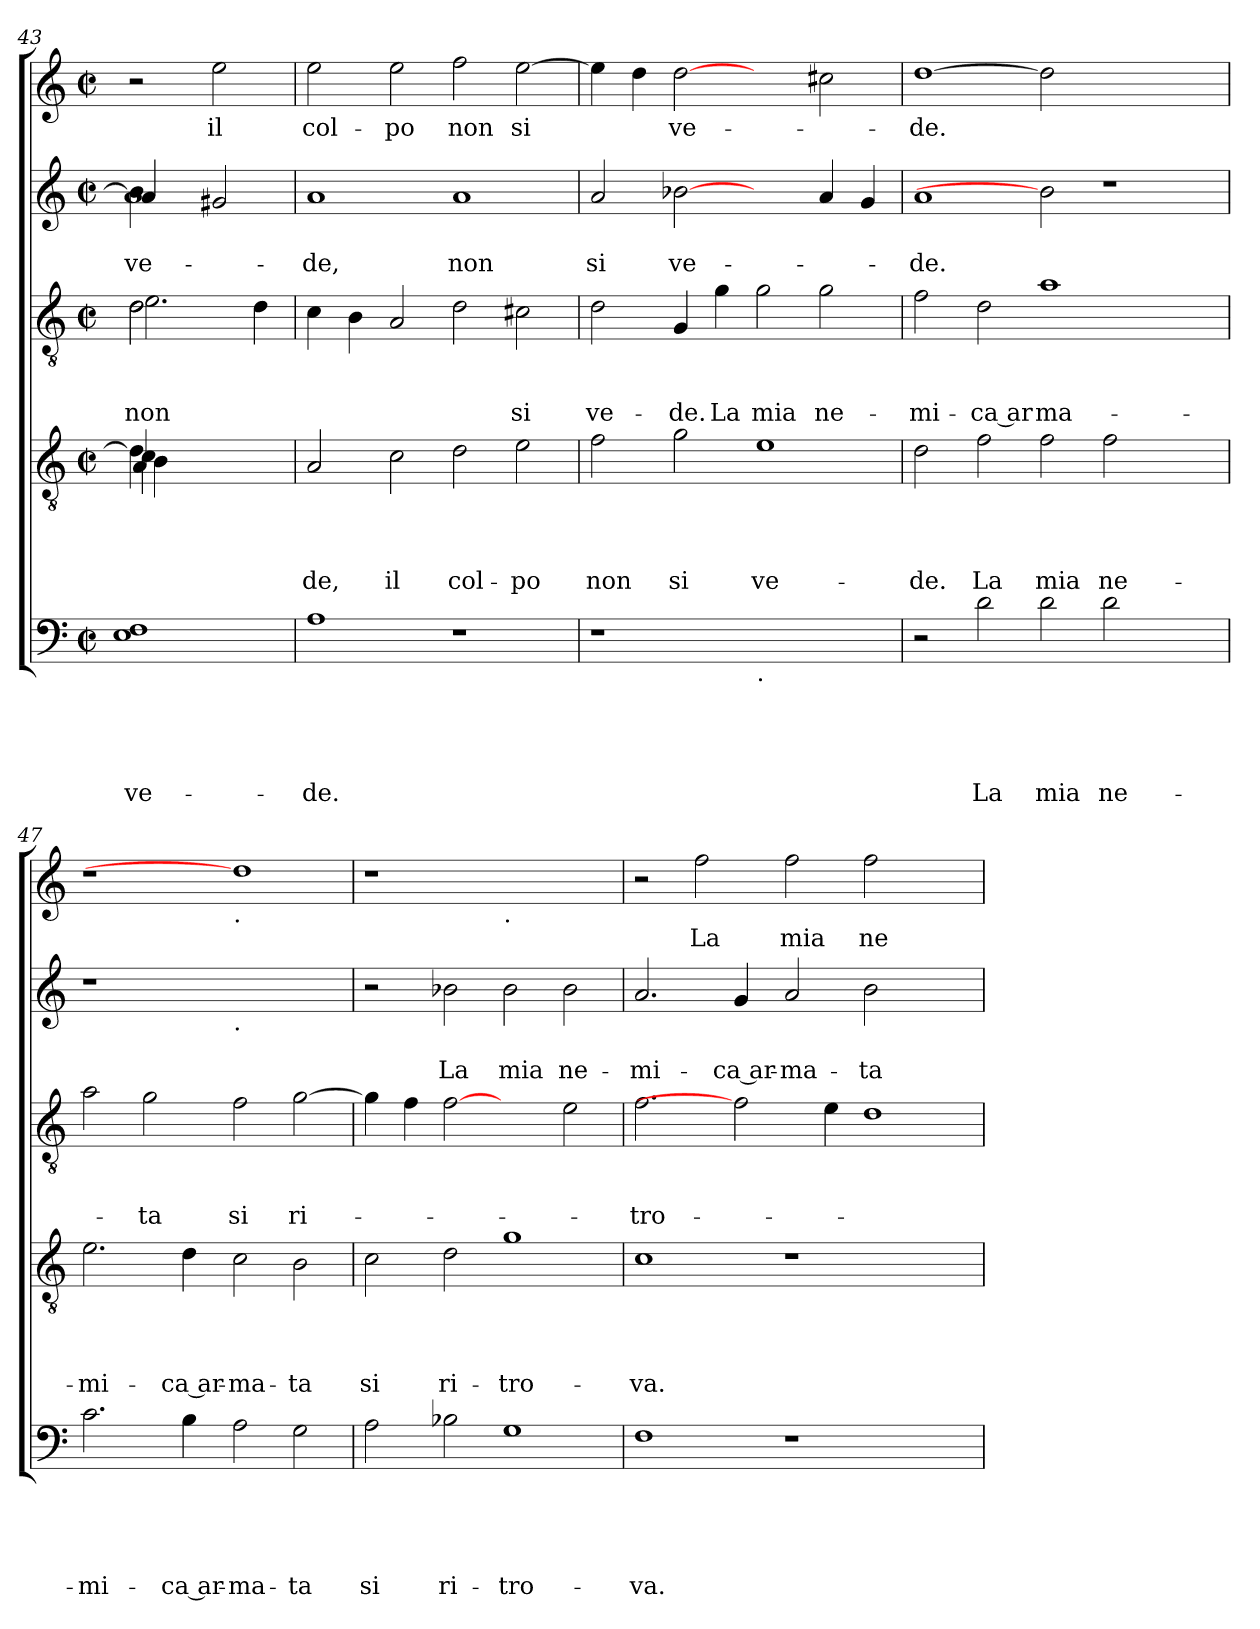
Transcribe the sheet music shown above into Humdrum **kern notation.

**kern	**text	**text	**text	**text	**text	**kern	**text	**text	**text	**text	**kern	**text	**text	**text	**kern	**text	**text	**kern	**text
*part5	*part5	*part5	*part5	*part5	*part5	*part4	*part4	*part4	*part4	*part4	*part3	*part3	*part3	*part3	*part2	*part2	*part2	*part1	*part1
*staff5	*staff5	*staff5	*staff5	*staff5	*staff5	*staff4	*staff4	*staff4	*staff4	*staff4	*staff3	*staff3	*staff3	*staff3	*staff2	*staff2	*staff2	*staff1	*staff1
*clefF4	*	*	*	*	*	*clefGv2	*	*	*	*	*clefGv2	*	*	*	*clefG2	*	*	*clefG2	*
*k[]	*	*	*	*	*	*k[]	*	*	*	*	*k[]	*	*	*	*k[]	*	*	*k[]	*
*C:	*	*	*	*	*	*C:	*	*	*	*	*C:	*	*	*	*C:	*	*	*C:	*
*M2/2	*	*	*	*	*	*M2/2	*	*	*	*	*M2/2	*	*	*	*M2/2	*	*	*M2/2	*
*met(c|)	*	*	*	*	*	*met(c|)	*	*	*	*	*met(c|)	*	*	*	*met(c|)	*	*	*met(c|)	*
=43	=43	=43	=43	=43	=43	=43	=43	=43	=43	=43	=43	=43	=43	=43	=43	=43	=43	=43	=43
!	!	!	!	!	!LO:LY:b	!	!	!	!	!	!	!	!	!LO:LY:b	!	!	!	!	!
*	*	*	*	*	*	*^	*	*	*	*	*^	*	*	*	*	*	*	*	*
*	*	*	*	*	*	*	*^	*	*	*	*	*	*	*	*	*	*	*	*	*	*
*	*	*	*	*	*	*	*	*^	*	*	*	*	*	*	*	*	*	*	*	*	*	*
!	!	!	!	!	!	!	!	!	!	!	!	!	!	!	!	!	!	!LO:LY:b	!	!	!	!	!
*	*	*	*	*	*	*	*	*	*	*	*	*	*	*	*^	*	*	*	*	*	*	*	*
!	!	!	!	!	!	!	!	!	!	!	!	!	!	!	!	!	!	!	!LO:LY:b	!	!	!LO:LY:b	!	!
*	*	*	*	*	*	*	*	*	*	*	*	*	*	*	*	*	*	*	*	*^	*	*	*	*
*	*	*	*	*	*	*	*	*	*	*	*	*	*	*	*	*	*	*	*	*	*^	*	*	*	*
*	*	*	*	*	*	*	*	*	*	*	*	*	*	*	*	*	*	*	*	*	*	*^	*	*	*	*
1E 1F	.	.	.	.	ve-	4d\]	4c\	4B\	4A/	.	.	.	.	2d\	2d\	2.e\	.	.	non	4b\]	4a/	1a	2ryy	.	ve-	2r	.
.	.	.	.	.	.	2.ryy	2.ryy	2.ryy	2.ryy	.	.	.	.	.	.	.	.	.	.	2.ryy	2.ryy	.	.	.	.	.	.
!	!	!	!	!	!	!	!	!	!	!	!	!	!	!	!	!	!	!	!	!	!	!	!	!	!	!	!LO:LY:b
.	.	.	.	.	.	.	.	.	.	.	.	.	.	2ryy	2ryy	.	.	.	.	.	.	.	2g#X/	.	.	2ee\	il
.	.	.	.	.	.	.	.	.	.	.	.	.	.	.	.	4d\	.	.	.	.	.	.	.	.	.	.	.
*	*	*	*	*	*	*v	*v	*v	*v	*	*	*	*	*	*	*	*	*	*	*v	*v	*v	*v	*	*	*	*
!!LO:LB:g=z
=44	=44	=44	=44	=44	=44	=44	=44	=44	=44	=44	=44	=44	=44	=44	=44	=44	=44	=44	=44	=44	=44
!	!	!	!	!	!LO:LY:b	!	!	!	!	!LO:LY:b	!	!	!	!	!	!	!	!	!LO:LY:b	!	!LO:LY:b
*	*	*	*	*	*	*	*	*	*	*	*v	*v	*v	*	*	*	*	*	*	*	*
1A	.	.	.	.	-de.	2A/	.	.	.	-de,	4c\	.	.	.	1a	.	-de,	2ee\	col-
.	.	.	.	.	.	.	.	.	.	.	4B\	.	.	.	.	.	.	.	.
!	!	!	!	!	!	!	!	!	!	!LO:LY:b	!	!	!	!	!	!	!	!	!LO:LY:b
.	.	.	.	.	.	2c\	.	.	.	il	2A/	.	.	.	.	.	.	2ee\	-po
!	!	!	!	!	!	!	!	!	!	!LO:LY:b	!	!	!	!	!	!	!LO:LY:b	!	!LO:LY:b
1r	.	.	.	.	.	2d\	.	.	.	col-	2d\	.	.	.	1a	.	non	2ff\	non
!	!	!	!	!	!	!	!	!	!	!LO:LY:b	!	!	!	!LO:LY:b	!	!	!	!	!LO:LY:b
.	.	.	.	.	.	2e\	.	.	.	-po	2c#\	.	.	si	.	.	.	[>2ee\	si
=45	=45	=45	=45	=45	=45	=45	=45	=45	=45	=45	=45	=45	=45	=45	=45	=45	=45	=45	=45
!	!	!	!	!	!	!	!	!	!	!LO:LY:b	!	!	!	!LO:LY:b	!	!	!LO:LY:b	!	!
1r	.	.	.	.	.	2f\	.	.	.	non	2d\	.	.	ve-	2a/	.	si	4ee\]	.
.	.	.	.	.	.	.	.	.	.	.	.	.	.	.	.	.	.	4dd\	.
!	!	!	!	!	!	!	!	!	!	!LO:LY:b	!	!	!	!LO:LY:b	!	!	!LO:LY:b	!	!LO:LY:b
.	.	.	.	.	.	2g\	.	.	.	si	4G/	.	.	-de.	[2b-	.	ve-	[2dd	ve-
!	!	!	!	!	!	!	!	!	!	!	!	!	!	!LO:LY:b	!	!	!	!	!
.	.	.	.	.	.	.	.	.	.	.	4g\	.	.	La	.	.	.	.	.
!LO:TX:b:t=.	!	!	!	!	!	!	!	!	!	!	!	!	!	!	!	!	!	!	!
!	!	!	!	!	!	!	!	!	!	!LO:LY:b	!	!	!	!LO:LY:b	!	!	!	!	!
1ryy	.	.	.	.	.	1e	.	.	.	ve-	2g\	.	.	mia	2ryy	.	.	2ryy	.
!	!	!	!	!	!	!	!	!	!	!	!	!	!	!LO:LY:b	!	!	!	!	!
.	.	.	.	.	.	.	.	.	.	.	2g\	.	.	ne-	4a/	.	.	2cc#X\	.
.	.	.	.	.	.	.	.	.	.	.	.	.	.	.	4g/	.	.	.	.
=46	=46	=46	=46	=46	=46	=46	=46	=46	=46	=46	=46	=46	=46	=46	=46	=46	=46	=46	=46
!	!	!	!	!	!	!	!	!	!	!LO:LY:b	!	!	!	!LO:LY:b	!	!	!LO:LY:b	!	!LO:LY:b
2r	.	.	.	.	.	2d\	.	.	.	-de.	2f\	.	.	-mi-	1a	.	-de.	[1dd	-de.
!	!	!	!	!	!LO:LY:b	!	!	!	!	!LO:LY:b	!	!	!	!LO:LY:b	!	!	!	!	!
2d\	.	.	.	.	La	2f\	.	.	.	La	2d\	.	.	-ca ar	.	.	.	.	.
!	!	!	!	!	!LO:LY:b	!	!	!	!	!LO:LY:b	!	!	!	!LO:LY:b	!	!	!	!	!
2d\	.	.	.	.	mia	2f\	.	.	.	mia	1a	.	.	ma-	2b-]	.	.	2dd]	.
!	!	!	!	!	!LO:LY:b	!	!	!	!	!LO:LY:b	!	!	!	!	!	!	!	!	!
2d\	.	.	.	.	ne-	2f\	.	.	.	ne-	.	.	.	.	1r	.	.	1ryy	.
2ryy	.	.	.	.	.	2ryy	.	.	.	.	2ryy	.	.	.	.	.	.	.	.
=47	=47	=47	=47	=47	=47	=47	=47	=47	=47	=47	=47	=47	=47	=47	=47	=47	=47	=47	=47
!	!	!	!	!	!LO:LY:b	!	!	!	!	!LO:LY:b	!	!	!	!	!	!	!	!	!
2.c\	.	.	.	.	-mi-	2.e\	.	.	.	-mi-	2a\	.	.	.	1r	.	.	1r	.
!	!	!	!	!	!	!	!	!	!	!	!	!	!	!LO:LY:b	!	!	!	!	!
.	.	.	.	.	.	.	.	.	.	.	2g\	.	.	-ta	.	.	.	.	.
!	!	!	!	!	!LO:LY:b:rj	!	!	!	!	!LO:LY:b:rj	!	!	!	!	!	!	!	!	!
4B\	.	.	.	.	-ca ar-	4d\	.	.	.	-ca ar-	.	.	.	.	.	.	.	.	.
!	!	!	!	!	!	!	!	!	!	!	!	!	!	!	!	!	!	!LO:TX:b:t=.	!
!	!	!	!	!	!	!	!	!	!	!	!	!	!	!	!LO:TX:b:t=.	!	!	!	!
!	!	!	!	!	!LO:LY:b:rj	!	!	!	!	!LO:LY:b:rj	!	!	!	!LO:LY:b	!	!	!	!	!
2A\	.	.	.	.	-ma-	2c\	.	.	.	-ma-	2f\	.	.	si	1ryy	.	.	1dd]	.
!	!	!	!	!	!LO:LY:b:rj	!	!	!	!	!LO:LY:b:rj	!	!	!	!LO:LY:b	!	!	!	!	!
2G\	.	.	.	.	-ta	2B\	.	.	.	-ta	[>2g\	.	.	ri-	.	.	.	.	.
=48	=48	=48	=48	=48	=48	=48	=48	=48	=48	=48	=48	=48	=48	=48	=48	=48	=48	=48	=48
!	!	!	!	!	!LO:LY:b	!	!	!	!	!LO:LY:b	!	!	!	!	!	!	!	!	!
2A\	.	.	.	.	si	2c\	.	.	.	si	4g\]	.	.	.	2r	.	.	1r	.
.	.	.	.	.	.	.	.	.	.	.	4f\	.	.	.	.	.	.	.	.
!	!	!	!	!	!LO:LY:b	!	!	!	!	!LO:LY:b	!	!	!	!	!	!	!LO:LY:b	!	!
2B-X\	.	.	.	.	ri-	2d\	.	.	.	ri-	[2f	.	.	.	2b-X\	.	La	.	.
!	!	!	!	!	!	!	!	!	!	!	!	!	!	!	!	!	!	!LO:TX:b:t=.	!
!	!	!	!	!	!LO:LY:b	!	!	!	!	!LO:LY:b	!	!	!	!	!	!	!LO:LY:b	!	!
1G	.	.	.	.	-tro-	1g	.	.	.	-tro-	2ryy	.	.	.	2b-\	.	mia	1ryy	.
!	!	!	!	!	!	!	!	!	!	!	!	!	!	!	!	!	!LO:LY:b	!	!
.	.	.	.	.	.	.	.	.	.	.	2e\	.	.	.	2b-\	.	ne-	.	.
=49	=49	=49	=49	=49	=49	=49	=49	=49	=49	=49	=49	=49	=49	=49	=49	=49	=49	=49	=49
!	!	!	!	!	!LO:LY:b	!	!	!	!	!LO:LY:b	!	!	!	!LO:LY:b	!	!	!LO:LY:b	!	!
1F	.	.	.	.	-va.	1c	.	.	.	-va.	2.f\	.	.	-tro-	2.a/	.	-mi-	2r	.
!	!	!	!	!	!	!	!	!	!	!	!	!	!	!	!	!	!	!	!LO:LY:b
.	.	.	.	.	.	.	.	.	.	.	.	.	.	.	.	.	.	2ff\	La
!	!	!	!	!	!	!	!	!	!	!	!	!	!	!	!	!	!LO:LY:b:rj	!	!
.	.	.	.	.	.	.	.	.	.	.	2f]	.	.	.	4g/	.	-ca ar-	.	.
!	!	!	!	!	!	!	!	!	!	!	!	!	!	!	!	!	!LO:LY:b:rj	!	!LO:LY:b
1r	.	.	.	.	.	1r	.	.	.	.	.	.	.	.	2a/	.	-ma-	2ff\	mia
.	.	.	.	.	.	.	.	.	.	.	4e\	.	.	.	.	.	.	.	.
!	!	!	!	!	!	!	!	!	!	!	!	!	!	!	!	!	!LO:LY:b:rj	!	!LO:LY:b
.	.	.	.	.	.	.	.	.	.	.	1d	.	.	.	2b\	.	-ta	2ff\	ne-
2ryy	.	.	.	.	.	2ryy	.	.	.	.	.	.	.	.	2ryy	.	.	2ryy	.
=	=	=	=	=	=	=	=	=	=	=	=	=	=	=	=	=	=	=	=
*-	*-	*-	*-	*-	*-	*-	*-	*-	*-	*-	*-	*-	*-	*-	*-	*-	*-	*-	*-
